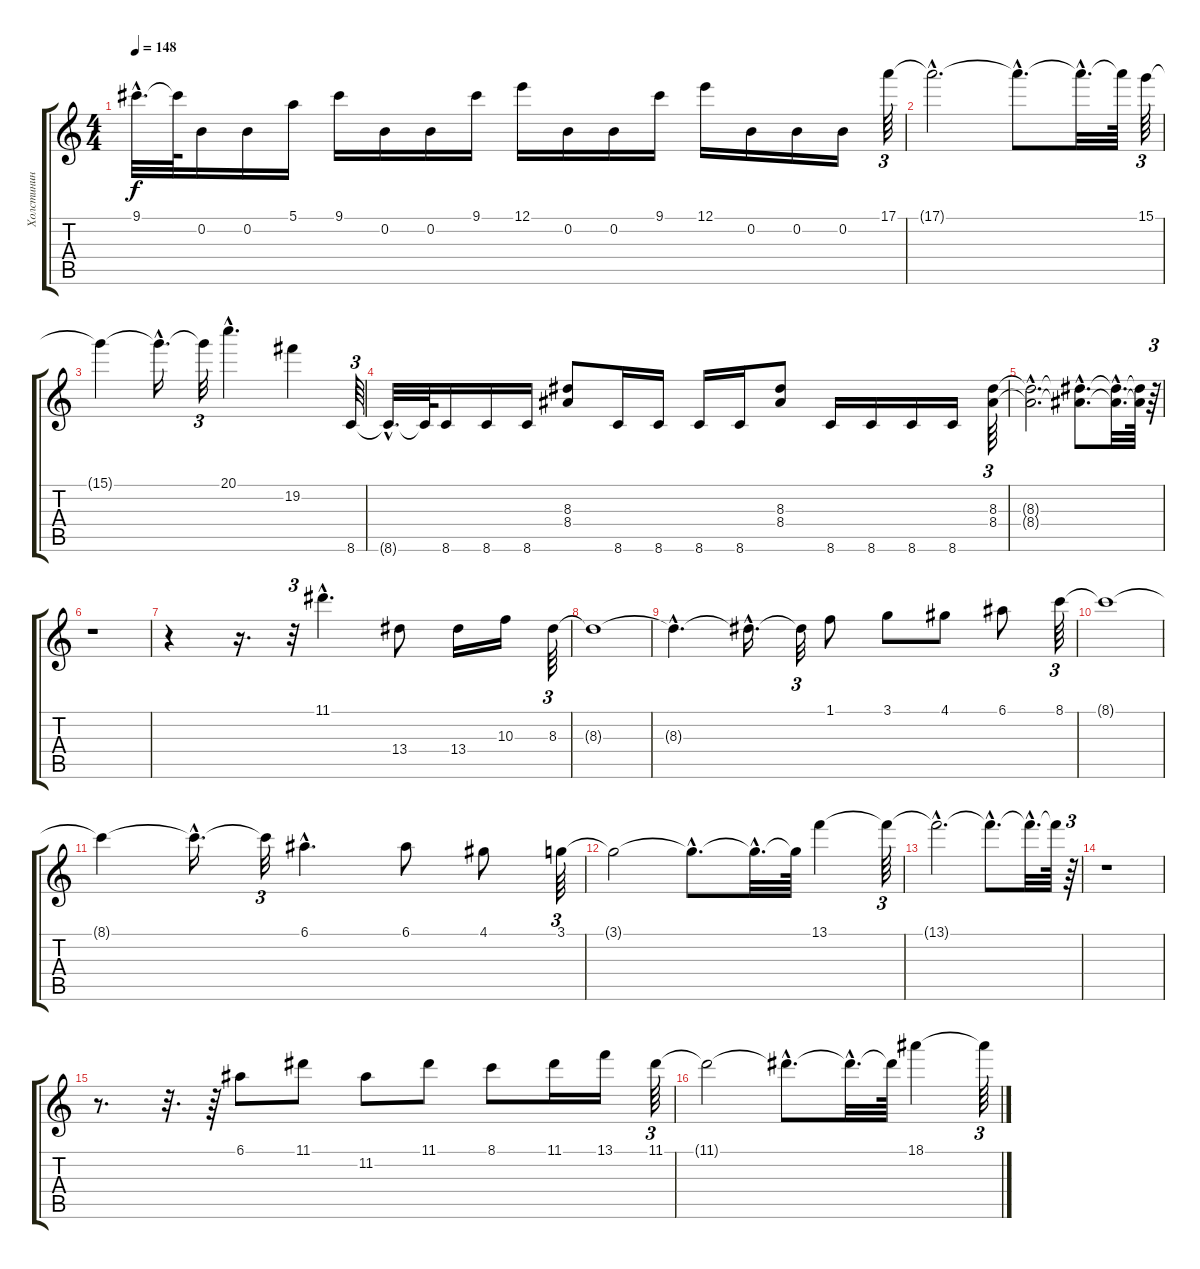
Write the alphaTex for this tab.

\track ("Холстинин" "Холстинин") {instrument distortionguitar}
\staff {score tabs}
\tuning (E4 B3 G3 D3 A2 E2) {hide}
\ts (4 4)
\tempo 148
\clef g2
\ks c
9.1{hac t}.32{d dy f} 9.1{t}.64 0.2.16 0.2.16 5.1.16 9.1.16 0.2.16 0.2.16 9.1.16 12.1.16 0.2.16 0.2.16 9.1.16 12.1.16 0.2.16 0.2.16 0.2.16 17.1.64{tu (3 2)} |
17.1{hac t}.2{d} 17.1{hac t}.8{d} 17.1{hac t}.32{d} 17.1{t}.64 15.1.64{tu (3 2)} |
15.1{t}.4 15.1{hac t}.16{d} 15.1{t}.32{tu (3 2)} 20.1{hac}.4{d} 19.2.4 8.6.64{tu (3 2)} |
8.6{hac t}.32{d} 8.6{t}.64 8.6.16 8.6.16 8.6.16 (8.3 8.4).8 8.6.16 8.6.16 8.6.16 8.6.16 (8.3 8.4).8 8.6.16 8.6.16 8.6.16 8.6.16 (8.3 8.4).64{tu (3 2)} |
(8.3{hac t} 8.4{hac t}).2{d} (8.3{hac t} 8.4{hac t}).8{d} (8.3{hac t} 8.4{hac t}).32{d} (8.3{t} 8.4{t}).64 r.64{tu (3 2)} |
r.1 |
r.4 r.16{d} r.32{tu (3 2)} 11.1{hac}.4{d volume 12 balance 8} 13.4.8 13.4.16 10.3.16 8.3.64{tu (3 2)} |
8.3{t}.1 |
8.3{hac t}.4{d} 8.3{hac t}.16{d} 8.3{t}.32{tu (3 2)} 1.1.8 3.1.8 4.1.8 6.1.8 8.1.64{tu (3 2)} |
8.1{t}.1 |
8.1{t}.4 8.1{hac t}.16{d} 8.1{t}.32{tu (3 2)} 6.1{hac}.4{d} 6.1.8 4.1.8 3.1.64{tu (3 2)} |
3.1{t}.2 3.1{hac t}.8{d} 3.1{hac t}.32{d} 3.1{t}.64 13.1.4 13.1{t}.64{tu (3 2)} |
13.1{hac t}.2{d} 13.1{hac t}.8{d} 13.1{hac t}.32{d} 13.1{t}.64 r.64{tu (3 2)} |
r.1 |
r.8{d} r.32{d} r.64 6.1.8 11.1.8 11.2.8 11.1.8 8.1.8 11.1.16 13.1.16 11.1.64{tu (3 2)} |
11.1{t}.2 11.1{hac t}.8{d} 11.1{hac t}.32{d} 11.1{t}.64 18.1.4 18.1{t}.64{tu (3 2)}
